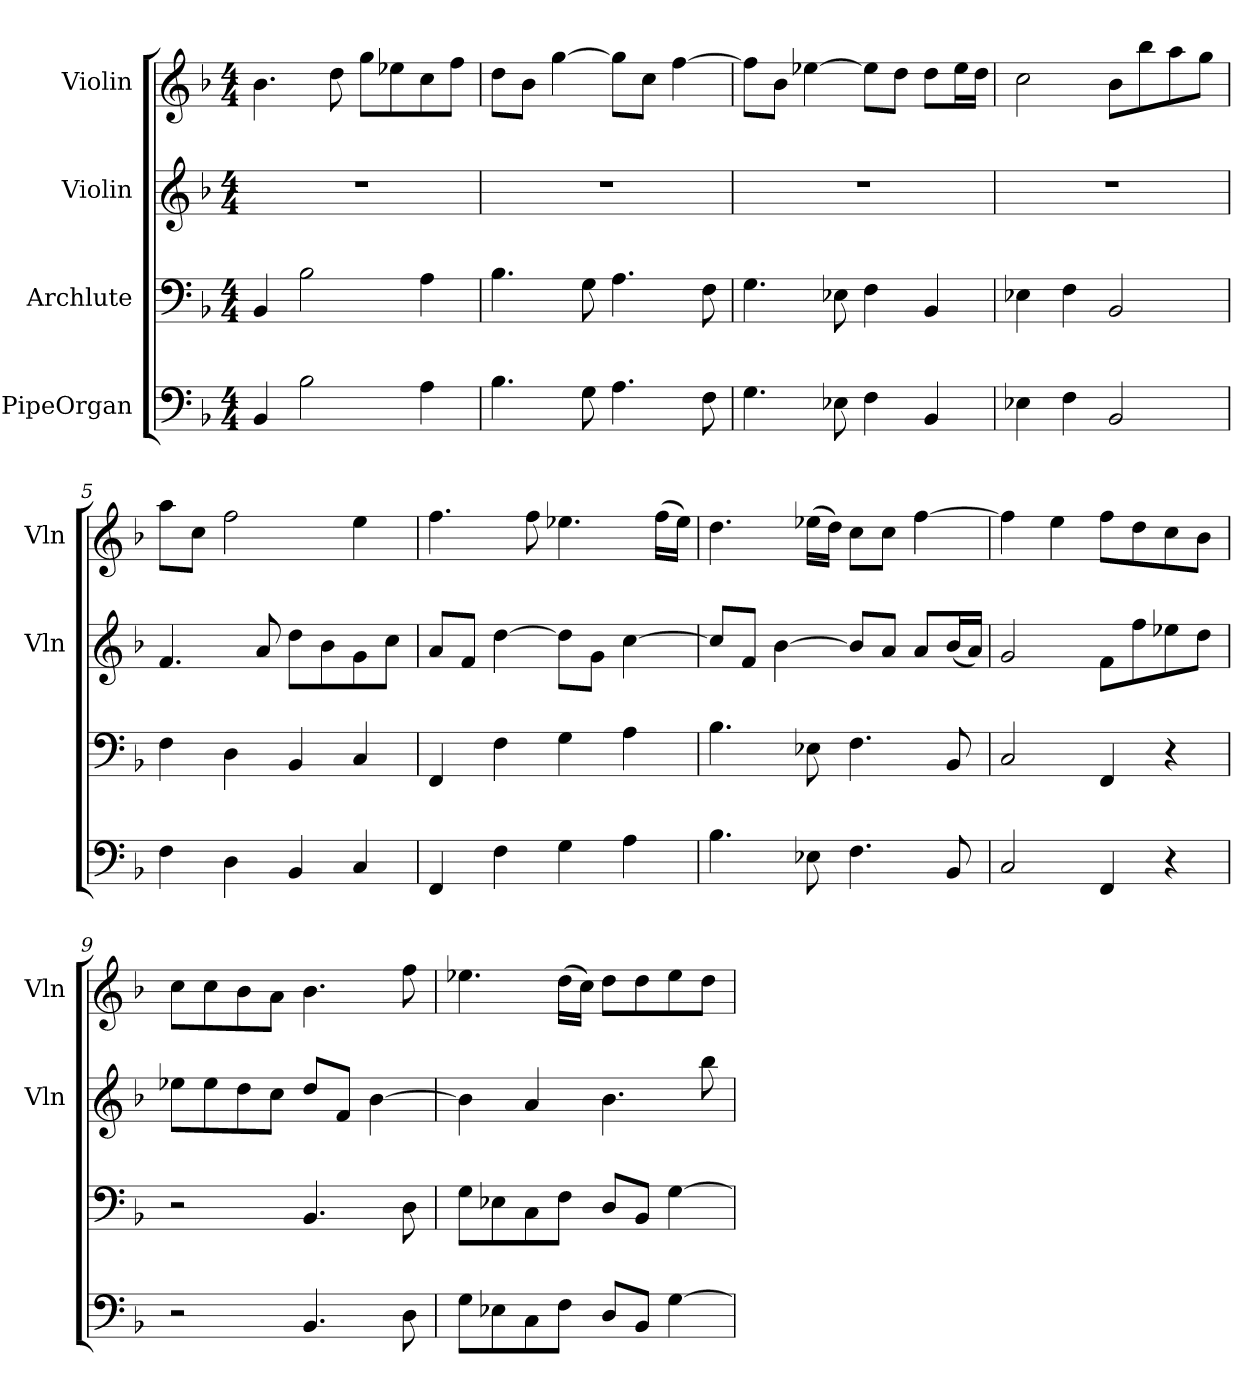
**kern	**kern	**kern	**kern
*part4	*part3	*part2	*part1
*staff4	*staff3	*staff2	*staff1
*I"PipeOrgan	*I"Archlute	*I"Violin	*I"Violin
*	*	*I'Vln	*I'Vln
*clefF4	*clefF4	*clefG2	*clefG2
*k[b-]	*k[b-]	*k[b-]	*k[b-]
*M4/4	*M4/4	*M4/4	*M4/4
*MM66	*MM66	*MM66	*MM66
=1	=1	=1	=1
4BB-/	4BB-/	1r	4.b-\
2B-\	2B-\	.	.
.	.	.	8dd\
.	.	.	8gg\L
.	.	.	8ee-X\
4A\	4A\	.	8cc\
.	.	.	8ff\J
=2	=2	=2	=2
4.B-\	4.B-\	1r	8dd\L
.	.	.	8b-\J
.	.	.	[4gg\
8G\	8G\	.	.
4.A\	4.A\	.	8gg\L]
.	.	.	8cc\J
.	.	.	[4ff\
8F\	8F\	.	.
=3	=3	=3	=3
4.G\	4.G\	1r	8ff\L]
.	.	.	8b-\J
.	.	.	[4ee-X\
8E-X\	8E-X\	.	.
4F\	4F\	.	8ee-\L]
.	.	.	8dd\J
4BB-/	4BB-/	.	8dd\L
.	.	.	16ee-\L
.	.	.	16dd\JJ
=4	=4	=4	=4
4E-X\	4E-X\	1r	2cc\
4F\	4F\	.	.
2BB-/	2BB-/	.	8b-\L
.	.	.	8bb-\
.	.	.	8aa\
.	.	.	8gg\J
=5	=5	=5	=5
4F\	4F\	4.f/	8aa\L
.	.	.	8cc\J
4D\	4D\	.	2ff\
.	.	8a/	.
4BB-/	4BB-/	8dd\L	.
.	.	8b-\	.
4C/	4C/	8g\	4ee\
.	.	8cc\J	.
=6	=6	=6	=6
4FF/	4FF/	8a/L	4.ff\
.	.	8f/J	.
4F\	4F\	[4dd\	.
.	.	.	8ff\
4G\	4G\	8dd\L]	4.ee-X\
.	.	8g\J	.
4A\	4A\	[4cc\	.
.	.	.	(16ff\LL
.	.	.	16ee-\JJ)
=7	=7	=7	=7
4.B-\	4.B-\	8cc/L]	4.dd\
.	.	8f/J	.
.	.	[4b-\	.
8E-X\	8E-X\	.	(16ee-X\LL
.	.	.	16dd\JJ)
4.F\	4.F\	8b-/L]	8cc\L
.	.	8a/J	8cc\J
.	.	8a/L	[4ff\
8BB-/	8BB-/	(16b-/L	.
.	.	16a/JJ)	.
=8	=8	=8	=8
2C/	2C/	2g/	4ff\]
.	.	.	4ee\
4FF/	4FF/	8f\L	8ff\L
.	.	8ff\	8dd\
4r	4r	8ee-X\	8cc\
.	.	8dd\J	8b-\J
=9	=9	=9	=9
2r	2r	8ee-X\L	8cc\L
.	.	8ee-\	8cc\
.	.	8dd\	8b-\
.	.	8cc\J	8a\J
4.BB-/	4.BB-/	8dd/L	4.b-\
.	.	8f/J	.
.	.	[4b-\	.
8D\	8D\	.	8ff\
=10	=10	=10	=10
8G\L	8G\L	4b-\]	4.ee-X\
8E-X\	8E-X\	.	.
8C\	8C\	4a/	.
8F\J	8F\J	.	(16dd\LL
.	.	.	16cc\JJ)
8D/L	8D/L	4.b-\	8dd\L
8BB-/J	8BB-/J	.	8dd\
[4G\	[4G\	.	8ee-\
.	.	8bb-\	8dd\J
=	=	=	=
*-	*-	*-	*-
